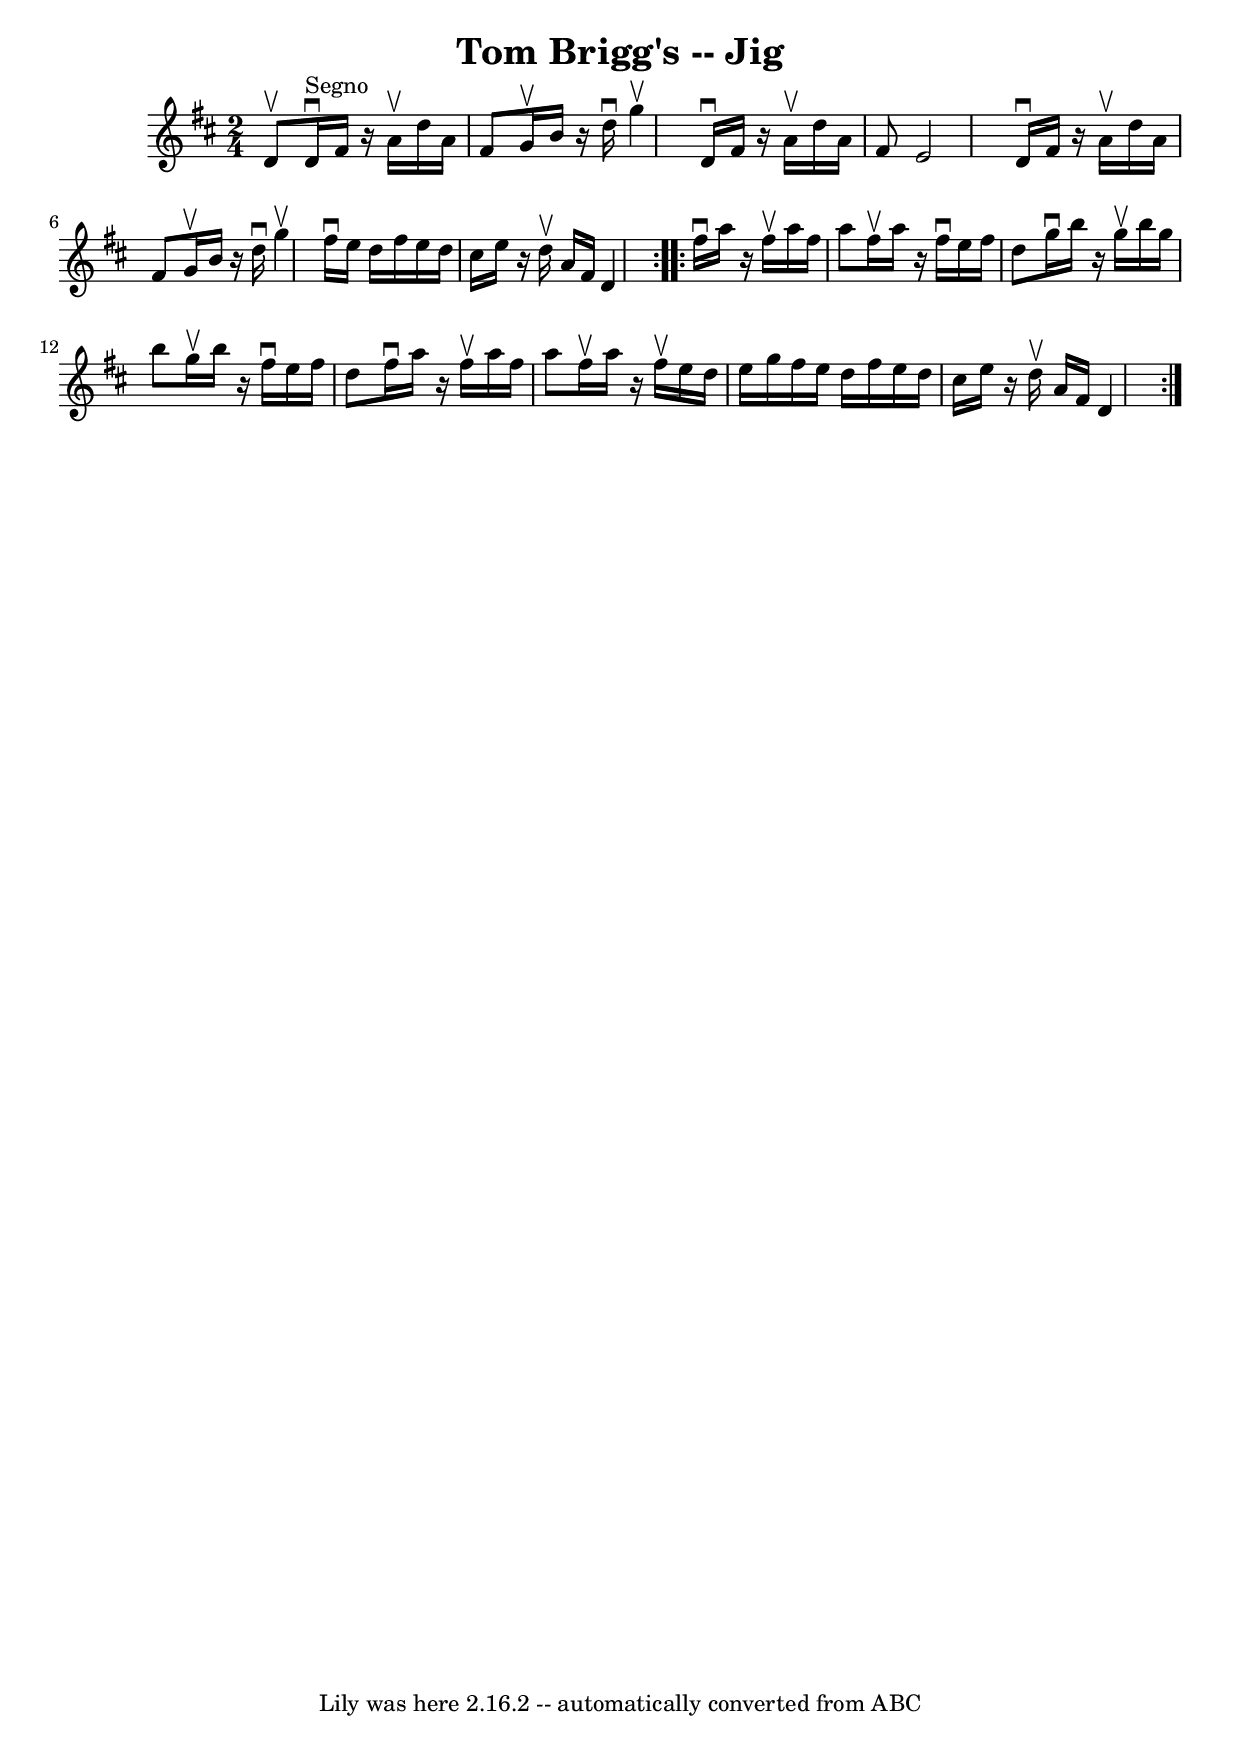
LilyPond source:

\version "2.7.40"
\include "Mammoth.ily"
\header {
	%% book = "Ryan's Mammoth Collection"
	crossRefNumber = "1"
	footnotes = "\\\\113 635"
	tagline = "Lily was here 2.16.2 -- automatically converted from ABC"
	title = "Tom Brigg's -- Jig"
}
voicedefault =  {
\set Score.defaultBarType = "empty"

\repeat volta 2 {
\time 2/4 \key d \major d'8^\upbow   |
 d'16^"Segno"^\downbow   
fis'16    r16 a'16^\upbow d''16 a'16 fis'8    |
 g'16^\upbow  
 b'16    r16 d''16^\downbow g''4^\upbow   |
 d'16^\downbow   
fis'16    r16 a'16^\upbow d''16 a'16 fis'8    |
 e'2    
|
 d'16^\downbow fis'16    r16 a'16^\upbow d''16 a'16    
fis'8    |
 g'16^\upbow b'16    r16 d''16^\downbow g''4^\upbow   
|
 fis''16^\downbow e''16 d''16 fis''16 e''16 d''16    
cis''16 e''16    |
   r16 d''16^\upbow a'16 fis'16 d'4    }   
  \repeat volta 2 { fis''16^\downbow a''16    r16 fis''16^\upbow a''16  
 fis''16 a''8    |
 fis''16^\upbow a''16    r16 fis''16 
^\downbow e''16 fis''16 d''8    |
 g''16^\downbow b''16    
r16 g''16^\upbow b''16 g''16 b''8    |
 g''16^\upbow b''16  
  r16 fis''16^\downbow e''16 fis''16 d''8  |
 fis''16 
^\downbow a''16    r16 fis''16^\upbow a''16 fis''16 a''8    |
 
 fis''16^\upbow a''16    r16 fis''16^\upbow e''16 d''16 e''16    
g''16    |
 fis''16 e''16 d''16 fis''16 e''16 d''16    
cis''16 e''16    |
   r16 d''16^\upbow a'16 fis'16 d'4        
}   
}

\score{
    <<

	\context Staff="default"
	{
	    \voicedefault 
	}

    >>
	\layout {
	}
	\midi {}
}
